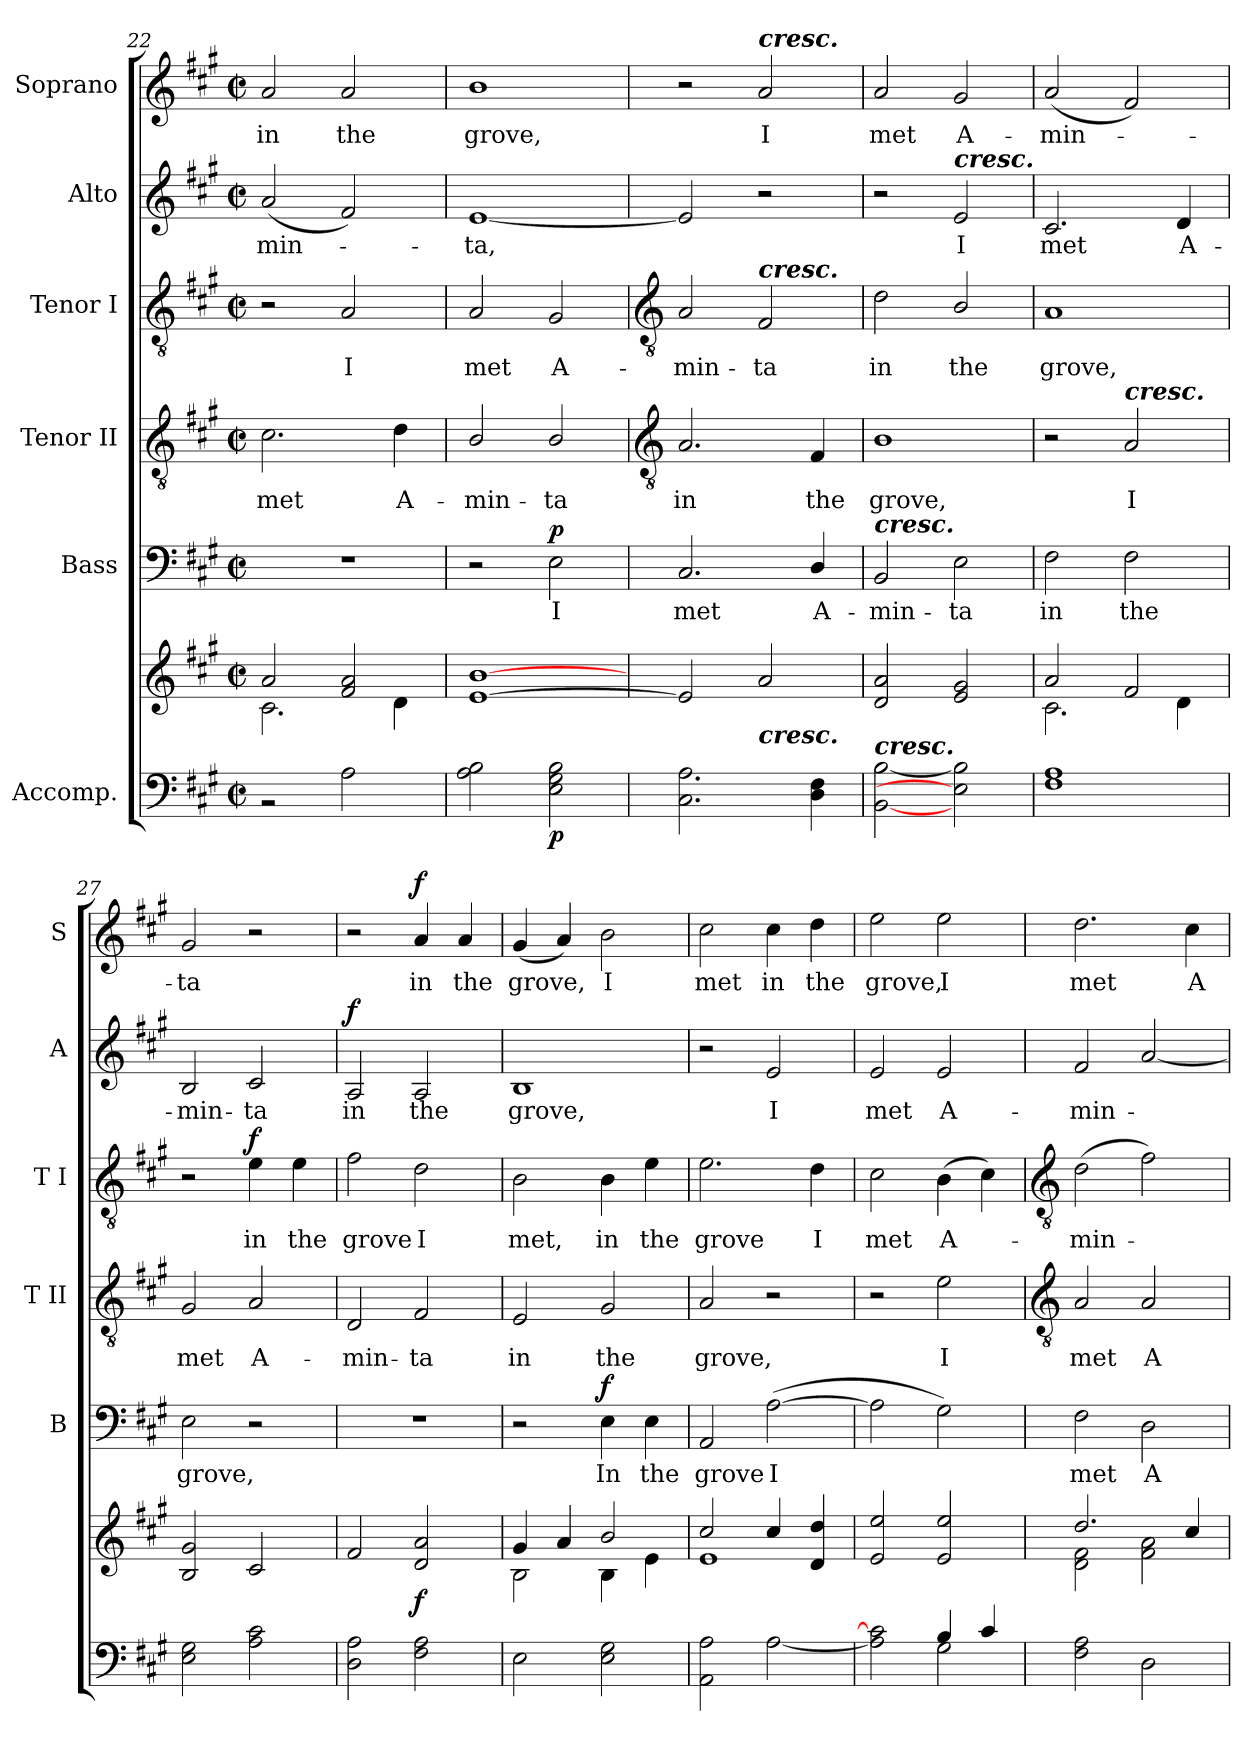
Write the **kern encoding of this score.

**kern	**kern	**dynam	**kern	**text	**dynam	**kern	**text	**kern	**text	**dynam	**kern	**text	**dynam	**kern	**text	**dynam
*part6	*part6	*part6	*part5	*part5	*part5	*part4	*part4	*part3	*part3	*part3	*part2	*part2	*part2	*part1	*part1	*part1
*staff7	*staff6	*staff6/7	*staff5	*staff5	*staff5	*staff4	*staff4	*staff3	*staff3	*staff3	*staff2	*staff2	*staff2	*staff1	*staff1	*staff1
*I"Accomp.	*	*	*I"Bass	*	*	*I"Tenor II	*	*I"Tenor I	*	*	*I"Alto	*	*	*I"Soprano	*	*
*	*	*	*I'B	*	*	*I'T II	*	*I'T I	*	*	*I'A	*	*	*I'S	*	*
*clefF4	*clefG2	*	*clefF4	*	*	*clefGv2	*	*clefGv2	*	*	*clefG2	*	*	*clefG2	*	*
*k[f#c#g#]	*k[f#c#g#]	*	*k[f#c#g#]	*	*	*k[f#c#g#]	*	*k[f#c#g#]	*	*	*k[f#c#g#]	*	*	*k[f#c#g#]	*	*
*A:	*A:	*	*A:	*	*	*A:	*	*A:	*	*	*A:	*	*	*A:	*	*
*M2/2	*M2/2	*	*M2/2	*	*	*M2/2	*	*M2/2	*	*	*M2/2	*	*	*M2/2	*	*
*met(c|)	*met(c|)	*	*met(c|)	*	*	*met(c|)	*	*met(c|)	*	*	*met(c|)	*	*	*met(c|)	*	*
=22	=22	=22	=22	=22	=22	=22	=22	=22	=22	=22	=22	=22	=22	=22	=22	=22
*^	*^	*	*	*	*	*	*	*	*	*	*	*	*	*	*	*
!	!	!	!	!	!	!	!	!	!LO:LY:b	!	!	!	!	!LO:LY:b	!	!	!LO:LY:b	!
1ryy	2r	2a/	2.c#\	.	1r	.	.	2.c#	met	2r	.	.	(<2a	-min-	.	2a	in	.
!	!	!	!	!	!	!	!	!	!	!	!LO:LY:b	!	!	!	!	!	!LO:LY:b	!
.	2A\	2f#/ 2a/	.	.	.	.	.	.	.	2A	I	.	2f#)	.	.	2a	the	.
!	!	!	!	!	!	!	!	!	!LO:LY:b	!	!	!	!	!	!	!	!	!
.	.	.	4d\	.	.	.	.	4d	A-	.	.	.	.	.	.	.	.	.
=23	=23	=23	=23	=23	=23	=23	=23	=23	=23	=23	=23	=23	=23	=23	=23	=23	=23	=23
!	!	!	!	!	!	!	!	!	!LO:LY:b	!	!LO:LY:b	!	!	!LO:LY:b	!	!	!LO:LY:b	!
1ryy	2A\ 2B\	[1e/ [1b/	1ryy	.	2r	.	.	2B/	-min-	2A	met	.	[1e	ta,	.	1b	grove,	.
!	!	!	!	!LO:DY:b=2	!	!LO:LY:b	!LO:DY:b	!	!LO:LY:b	!	!LO:LY:b	!	!	!	!	!	!	!
.	2E\ 2G#\ 2B\	.	.	p	2E	I	p	2B/	-ta	2G#	A-	.	.	.	.	.	.	.
!!LO:LB:g=z
=24	=24	=24	=24	=24	=24	=24	=24	=24	=24	=24	=24	=24	=24	=24	=24	=24	=24	=24
*	*	*	*	*	*	*	*	*clefGv2	*	*clefGv2	*	*	*	*	*	*	*	*
!	!	!	!	!	!	!LO:LY:b	!	!	!LO:LY:b	!	!LO:LY:b	!	!	!	!	!	!	!
1ryy	2.C#\ 2.A\	2e/]	1ryy	.	2.C#	met	.	2.A	in	2A	-min-	.	2e]	.	.	2r	.	.
!	!	!	!	!	!	!	!	!	!	!	!	!	!	!	!	!LO:TX:a:Bi:t=cresc.	!	!
!	!	!	!	!	!	!	!	!	!	!LO:TX:a:Bi:t=cresc.	!	!	!	!	!	!	!	!
!	!	!LO:TX:b:Bi:t=cresc.	!	!	!	!	!	!	!	!	!	!	!	!	!	!	!	!
!	!	!	!	!	!	!	!	!	!	!	!LO:LY:b	!	!	!	!	!	!LO:LY:b	!
.	.	2a/	.	.	.	.	.	.	.	2F#	-ta	.	2r	.	.	2a	I	.
!	!	!	!	!	!	!LO:LY:b	!	!	!LO:LY:b	!	!	!	!	!	!	!	!	!
.	4D\ 4F#\	.	.	.	4D/	A-	.	4F#	the	.	.	.	.	.	.	.	.	.
=25	=25	=25	=25	=25	=25	=25	=25	=25	=25	=25	=25	=25	=25	=25	=25	=25	=25	=25
!	!	!	!	!	!LO:TX:a:Bi:t=cresc.	!	!	!	!	!	!	!	!	!	!	!	!	!
!LO:TX:a:Bi:t=cresc.	!	!	!	!	!	!	!	!	!	!	!	!	!	!	!	!	!	!
!	!	!	!	!	!	!LO:LY:b	!	!	!LO:LY:b	!	!LO:LY:b	!	!	!	!	!	!LO:LY:b	!
1ryy	[2BB\ [2B\	2d/ 2a/	1ryy	.	2BB	-min-	.	1B	grove,	2d	in	.	2r	.	.	2a	met	.
!	!	!	!	!	!	!	!	!	!	!	!	!	!LO:TX:a:Bi:t=cresc.	!	!	!	!	!
!	!	!	!	!	!	!LO:LY:b	!	!	!	!	!LO:LY:b	!	!	!LO:LY:b	!	!	!LO:LY:b	!
.	2E\] 2B\]	2e/ 2g#/	.	.	2E	-ta	.	.	.	2B/	the	.	2e	I	.	2g#	A-	.
=26	=26	=26	=26	=26	=26	=26	=26	=26	=26	=26	=26	=26	=26	=26	=26	=26	=26	=26
!	!	!	!	!	!	!LO:LY:b	!	!	!	!	!LO:LY:b	!	!	!LO:LY:b	!	!	!LO:LY:b	!
1ryy	1F#\ 1A\	2a/	2.c#\	.	2F#	in	.	2r	.	1A	grove,	.	2.c#	met	.	(<2a	-min-	.
!	!	!	!	!	!	!	!	!LO:TX:a:Bi:t=cresc.	!	!	!	!	!	!	!	!	!	!
!	!	!	!	!	!	!LO:LY:b	!	!	!LO:LY:b	!	!	!	!	!	!	!	!	!
.	.	2f#/	.	.	2F#	the	.	2A	I	.	.	.	.	.	.	2f#)	.	.
!	!	!	!	!	!	!	!	!	!	!	!	!	!	!LO:LY:b	!	!	!	!
.	.	.	4d\	.	.	.	.	.	.	.	.	.	4d	A-	.	.	.	.
=27	=27	=27	=27	=27	=27	=27	=27	=27	=27	=27	=27	=27	=27	=27	=27	=27	=27	=27
!	!	!	!	!	!	!LO:LY:b	!	!	!LO:LY:b	!	!	!	!	!LO:LY:b	!	!	!LO:LY:b	!
1ryy	2E\ 2G#\	2B/ 2g#/	1ryy	.	2E	grove,	.	2G#	met	2r	.	.	2B	-min-	.	2g#	ta	.
!	!	!	!	!	!	!	!	!	!LO:LY:b	!	!LO:LY:b	!LO:DY:b	!	!LO:LY:b	!	!	!	!
.	2A\ 2c#\	2c#/	.	.	2r	.	.	2A	A-	4e	in	f	2c#	-ta	.	2r	.	.
!	!	!	!	!	!	!	!	!	!	!	!LO:LY:b	!	!	!	!	!	!	!
.	.	.	.	.	.	.	.	.	.	4e	the	.	.	.	.	.	.	.
=28	=28	=28	=28	=28	=28	=28	=28	=28	=28	=28	=28	=28	=28	=28	=28	=28	=28	=28
!	!	!	!	!	!	!	!	!	!LO:LY:b	!	!LO:LY:b	!	!	!LO:LY:b	!LO:DY:b	!	!	!
1ryy	2D\ 2A\	2f#/	1ryy	.	1r	.	.	2D	-min-	2f#	grove	.	2A	in	f	2r	.	.
!	!	!	!	!LO:DY:b	!	!	!	!	!LO:LY:b	!	!LO:LY:b	!	!	!LO:LY:b	!	!	!LO:LY:b	!LO:DY:b
.	2F#\ 2A\	2d/ 2a/	.	f	.	.	.	2F#	-ta	2d	I	.	2A	the	.	4a	in	f
!	!	!	!	!	!	!	!	!	!	!	!	!	!	!	!	!	!LO:LY:b	!
.	.	.	.	.	.	.	.	.	.	.	.	.	.	.	.	4a	the	.
=29	=29	=29	=29	=29	=29	=29	=29	=29	=29	=29	=29	=29	=29	=29	=29	=29	=29	=29
!	!	!	!	!	!	!	!	!	!LO:LY:b	!	!LO:LY:b	!	!	!LO:LY:b	!	!	!LO:LY:b	!
1ryy	2E\	4g#/	2B\	.	2r	.	.	2E	in	2B	met,	.	1B	grove,	.	(<4g#	grove,	.
.	.	4a/	.	.	.	.	.	.	.	.	.	.	.	.	.	4a)	.	.
!	!	!	!	!	!	!LO:LY:b	!LO:DY:b	!	!LO:LY:b	!	!LO:LY:b	!	!	!	!	!	!LO:LY:b	!
.	2E\ 2G#\	2b/	4B\	.	4E	In	f	2G#	the	4B	in	.	.	.	.	2b	I	.
!	!	!	!	!	!	!LO:LY:b	!	!	!	!	!LO:LY:b	!	!	!	!	!	!	!
.	.	.	4e\	.	4E	the	.	.	.	4e	the	.	.	.	.	.	.	.
=30	=30	=30	=30	=30	=30	=30	=30	=30	=30	=30	=30	=30	=30	=30	=30	=30	=30	=30
!	!	!	!	!	!	!LO:LY:b	!	!	!LO:LY:b	!	!LO:LY:b	!	!	!	!	!	!LO:LY:b	!
1ryy	2AA\ 2A\	2cc#/	1e\	.	2AA	grove	.	2A	grove,	2.e	grove	.	2r	.	.	2cc#	met	.
!	!	!	!	!	!	!LO:LY:b	!	!	!	!	!	!	!	!LO:LY:b	!	!	!LO:LY:b	!
.	[2A\	4cc#/	.	.	(>[2A	I	.	2r	.	.	.	.	2e	I	.	4cc#	in	.
!	!	!	!	!	!	!	!	!	!	!	!LO:LY:b	!	!	!	!	!	!LO:LY:b	!
.	.	4d/ 4dd/	.	.	.	.	.	.	.	4d	I	.	.	.	.	4dd	the	.
=31	=31	=31	=31	=31	=31	=31	=31	=31	=31	=31	=31	=31	=31	=31	=31	=31	=31	=31
!	!	!	!	!	!	!	!	!	!	!	!LO:LY:b	!	!	!LO:LY:b	!	!	!LO:LY:b	!
2ryy	2A\] 2c#\]	2e/ 2ee/	1ryy	.	2A]	.	.	2r	.	2c#	met	.	2e	met	.	2ee	grove,	.
!	!	!	!	!	!	!	!	!	!LO:LY:b	!	!LO:LY:b	!	!	!LO:LY:b	!	!	!LO:LY:b	!
4B/	2G#\	2e/ 2ee/	.	.	2G#)	.	.	2e	I	(>4B	A-	.	2e	A-	.	2ee	I	.
4c#/	.	.	.	.	.	.	.	.	.	4c#)	.	.	.	.	.	.	.	.
*v	*v	*	*	*	*	*	*	*	*	*	*	*	*	*	*	*	*	*
!!LO:LB:g=z
=32	=32	=32	=32	=32	=32	=32	=32	=32	=32	=32	=32	=32	=32	=32	=32	=32	=32
*	*	*	*	*	*	*	*clefGv2	*	*clefGv2	*	*	*	*	*	*	*	*
!	!	!	!	!	!LO:LY:b	!	!	!LO:LY:b	!	!LO:LY:b	!	!	!LO:LY:b	!	!	!LO:LY:b	!
2F# 2A	2.dd/	2d\ 2f#\	.	2F#	met	.	2A	met	(>2d	min-	.	2f#	-min-	.	2.dd	met	.
!	!	!	!	!	!LO:LY:b	!	!	!LO:LY:b	!	!	!	!	!	!	!	!	!
2D	.	2f#\ 2a\	.	2D	A-	.	2A	A-	2f#)	.	.	[2a	.	.	.	.	.
!	!	!	!	!	!	!	!	!	!	!	!	!	!	!	!	!LO:LY:b	!
.	4cc#/	.	.	.	.	.	.	.	.	.	.	.	.	.	4cc#	A-	.
*	*v	*v	*	*	*	*	*	*	*	*	*	*	*	*	*	*	*
=	=	=	=	=	=	=	=	=	=	=	=	=	=	=	=	=
*-	*-	*-	*-	*-	*-	*-	*-	*-	*-	*-	*-	*-	*-	*-	*-	*-
